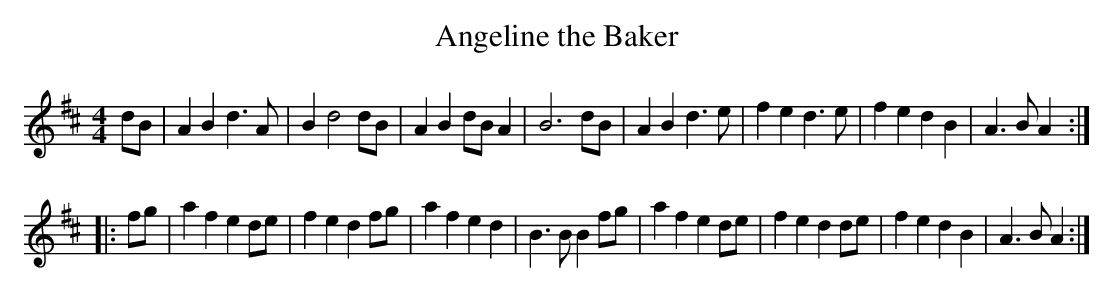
X:1
T: Angeline the Baker
M: 4/4
L: 1/8
K: D
dB |\
A2 B2 d3 A | B2 d4 dB | A2 B2 dB A2 | B6 dB |\
A2 B2 d3 e | f2 e2 d3 e | f2 e2 d2 B2 | A3 B A2 :|
|: fg |\
a2 f2 e2 de | f2 e2 d2 fg | a2 f2 e2 d2 | B3 B B2 fg |\
a2 f2 e2 de | f2 e2 d2 de | f2 e2 d2 B2 | A3 B A2 :|
